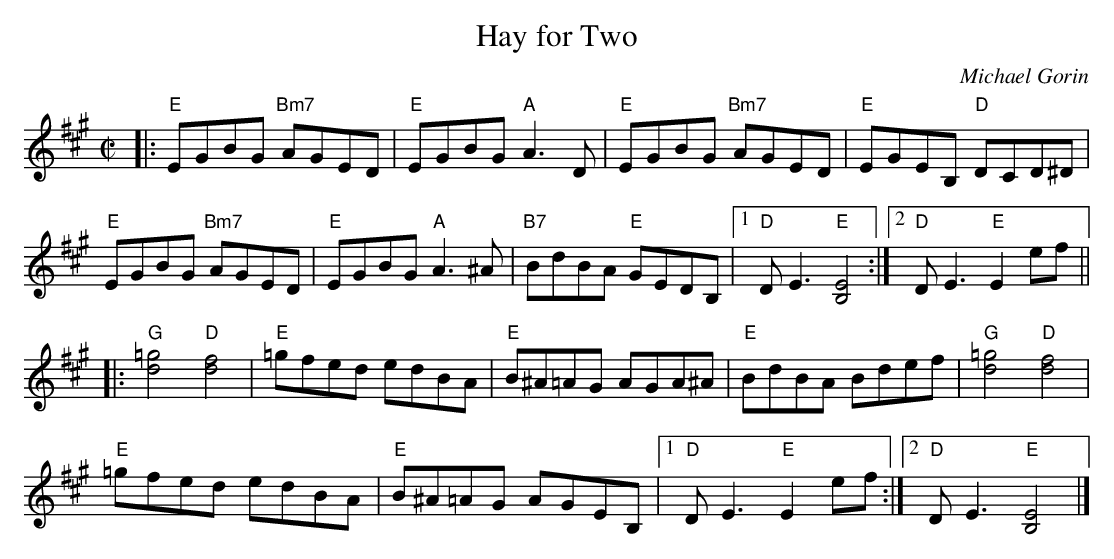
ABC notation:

X:1
T:Hay for Two
C:Michael Gorin
M:C|
L:1/8
K:Emix
|:"E"EGBG"Bm7" AGED|"E"EGBG "A" A3 D|"E"EGBG"Bm7" AGED|"E"EGEB, "D"DCD^D|
"E"EGBG"Bm7" AGED|"E"EGBG "A"A3^A|"B7"BdBA "E"GEDB,|1"D"DE3 "E"[B,4E4]:|2"D"DE3 "E"E2ef||
|:"G"[=g4d4] "D"[f4d4]| "E" =gfed edBA|"E" B^A=AG AGA^A|"E"BdBA Bdef|"G"[=g4d4] "D" [f4d4]|
"E"=gfed edBA|"E" B^A=AG AGEB,|1"D"DE3"E"E2ef :|2"D"DE3"E" [E4B,4]|]
